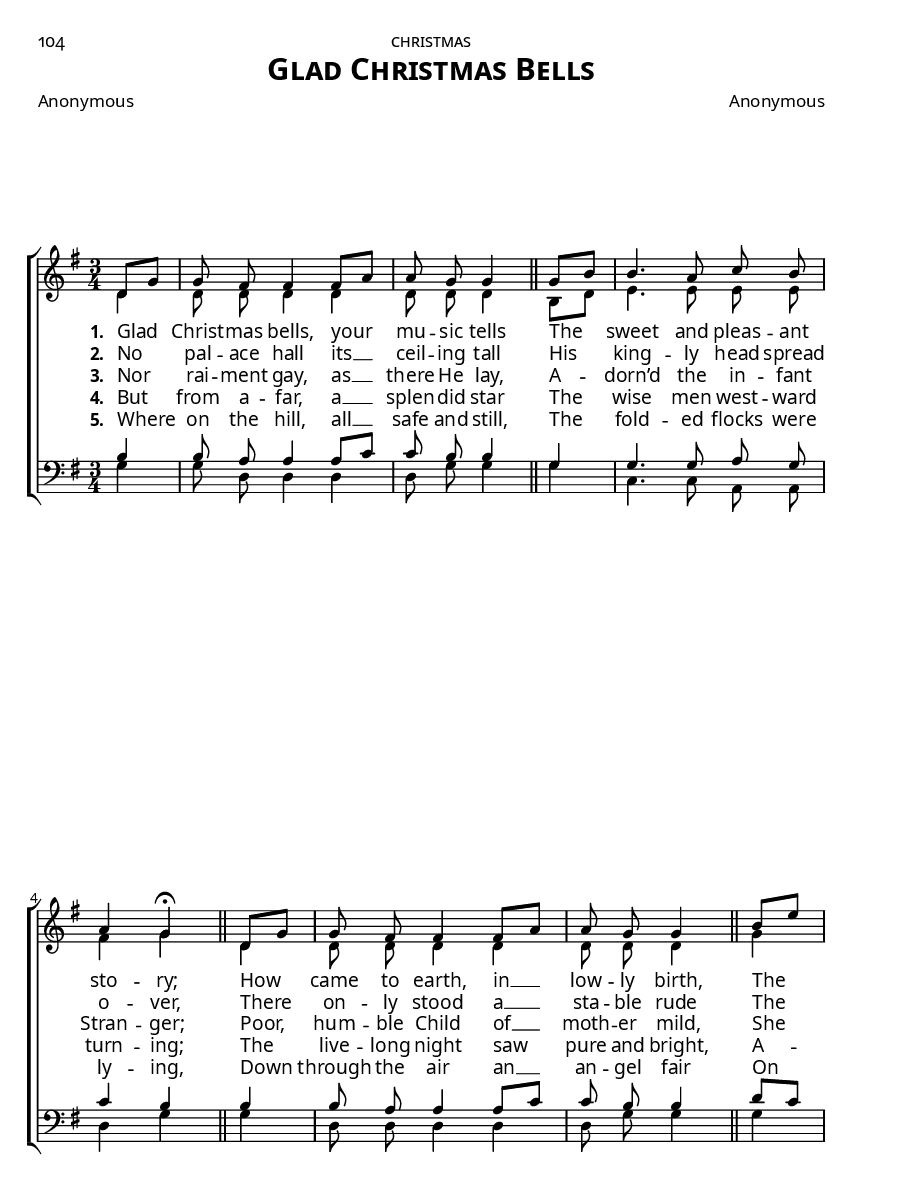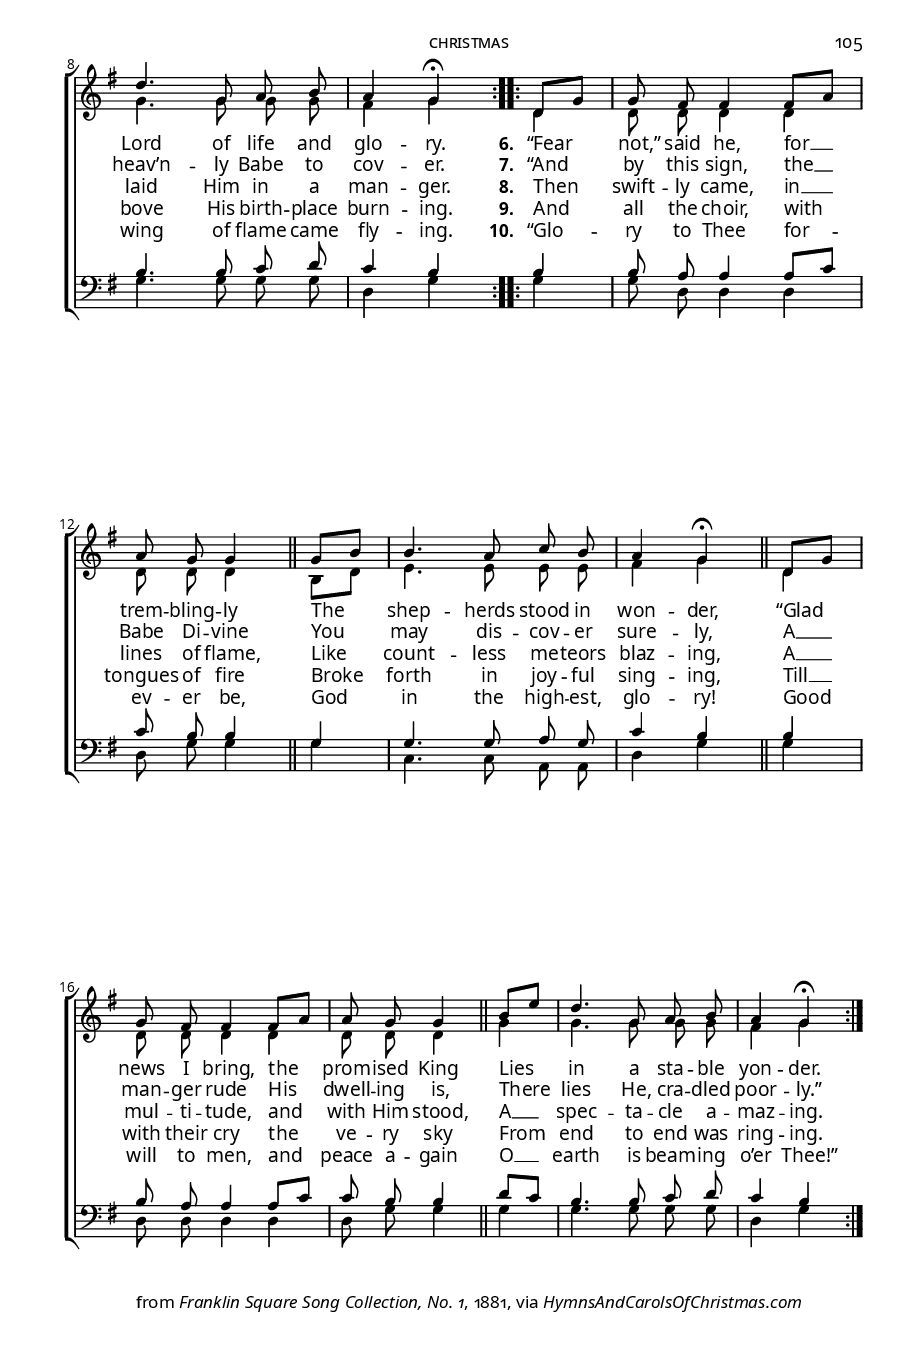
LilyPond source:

\version "2.14.2"
\include "util.ly"
\header {
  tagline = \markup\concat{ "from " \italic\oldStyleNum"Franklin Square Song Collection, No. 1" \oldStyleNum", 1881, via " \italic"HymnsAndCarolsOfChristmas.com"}
}
\paper {
  print-all-headers = ##t
  paper-height = 9\in
  paper-width = 6\in
  indent = 0\in
  %system-system-spacing = #'((basic-distance . 10) (padding . 0))
  %system-system-spacing =
  %  #'((basic-distance . 0)
  %     (minimum-distance . 0)
  %     (padding . -0.35)
  %     (stretchability . 100))
  ragged-last-bottom = ##f
  ragged-bottom = ##f
  two-sided = ##t
  inner-margin = 0.5\in
  outer-margin = 0.25\in
  top-margin = 0.25\in
  bottom-margin = 0.25\in
  first-page-number = #104
  print-first-page-number = ##t
  headerLine = \markup{\override #'(font-name . "Garamond Premier Pro") \smallCapsOldStyle"christmas"}
  oddHeaderMarkup = \markup\fill-line{
     \override #'(font-name . "Garamond Premier Pro")\abs-fontsize #8.5
     \combine 
        \fill-line{"" \on-the-fly #print-page-number-check-first
        \oldStylePageNum""
        }
        \fill-line{\headerLine}
  }
  evenHeaderMarkup = \markup {
     \override #'(font-name . "Garamond Premier Pro")\abs-fontsize #8.5
     \combine
        \on-the-fly #print-page-number-check-first
        \oldStylePageNum""
        \fill-line{\headerLine}
  }
}
#(set-global-staff-size 15) \paper{ #(define fonts (make-pango-font-tree "GoudyOlSt BT" "Garamond Premier Pro" "Garamond Premier Pro" (/ 15 20))) }
global = {
  \key g \major
  \time 3/4
  \autoBeamOff
  \override DynamicLineSpanner #'staff-padding = #0.0
  \override DynamicLineSpanner #'Y-extent = #'(-1 . 1)
}

sopMusic = \relative c' {
  \repeat volta 5 {
    \partial 4 d8[ g] |
    g8 fis fis4 fis8[ a] |
    a g g4 \bar"||" g8[ b] |
    b4. a8 c b |
    \partial 2 a4 g\fermata \bar"||"
    
    \partial 4 d8[ g] |
    g fis fis4 fis8[ a] |
    a g g4 \bar"||" b8[ e] |
    d4. g,8 a b |
    \partial 2 a4 g\fermata
  }
}
sopWords = \lyricmode {
  
}

altoMusic = \relative c' {
  d4 |
  d8 d d4 d |
  d8 d d4 b8[ d] |
  e4. e8 e e |
  fis4 g |
  
  d |
  d8 d d4 d |
  d8 d d4 g |
  g4. g8 g g |
  fis4 g
}
altoWords = \lyricmode {
  \dropLyricsIX
  \set stanza = #"1. "
  Glad Christ -- mas bells, your mu -- sic tells
    The sweet and pleas -- ant sto -- ry;
  How came to earth, in __ low -- ly birth,
    The Lord of life and glo -- ry.
    
  \set stanza = #"6. "
  “Fear not,” said he, for __ trem -- bling -- ly
    The shep -- herds stood in won -- der,
  “Glad news I bring, the prom -- ised King
    Lies in a sta -- ble yon -- der.
}
altoWordsII = \lyricmode {
  \dropLyricsIX
  \set stanza = #"2. "
  No pal -- ace hall its __ ceil -- ing tall
    His king -- ly head spread o -- ver,
  There on -- ly stood a __ sta -- ble rude
    The heav’n -- ly Babe to cov -- er.
  
  \set stanza = #"7. "
  “And by this sign, the __ Babe Di -- vine
    You may dis -- cov -- er sure -- ly,
  A __ man -- ger rude His dwell -- ing is,
    There lies He, cra -- dled poor -- ly.”
}
altoWordsIII = \lyricmode {
  \dropLyricsIX
  \set stanza = #"3. "
  Nor rai -- ment gay, as __ there He lay,
    A -- dorn’d the in -- fant Stran -- ger;
  Poor, hum -- ble Child of __ moth -- er mild,
    She laid Him in a man -- ger.
  
  \set stanza = #"8. "
  Then swift -- ly came, in __ lines of flame,
    Like count -- less me -- teors blaz -- ing,
  A __ mul -- ti -- tude, and with Him stood,
    A __ spec -- ta -- cle a -- maz -- ing.
}
altoWordsIV = \lyricmode {
  \dropLyricsIX
  \set stanza = #"4. "
  But from a -- far, a __ splen -- did star
    The wise men west -- ward turn -- ing;
  The live -- long night saw pure and bright,
    A -- bove His birth -- place burn -- ing.
  
  \set stanza = #"9. "
  And all the choir, with tongues of fire
    Broke forth in joy -- ful sing -- ing,
  Till __ with their cry the ve -- ry sky
    From end to end was ring -- ing.
}
altoWordsV = \lyricmode {
  \dropLyricsIX
  \set stanza = #"5. "
  Where on the hill, all __ safe and still,
    The fold -- ed flocks were ly -- ing,
  Down through the air an __ an -- gel fair
    On wing of flame came fly -- ing.
  
  \set stanza = #"10. "
  “Glo -- ry to Thee for -- ev -- er be,
    God in the high -- est, glo -- ry!
  Good will to men, and peace a -- gain
    O __ earth is beam -- ing o’er Thee!”
}
altoWordsVI = \lyricmode {
}
tenorMusic = \relative c' {
  b4 |
  b8 a a4 a8[ c] |
  c b b4 g |
  g4. g8 a g |
  c4 b |
  
  b |
  b8 a a4 a8[ c] |
  c b b4 d8[ c] |
  b4. b8 c d |
  c4 b
}
tenorWords = \lyricmode {

}

bassMusic = \relative c {
  g'4 |
  g8 d d4 d |
  d8 g g4 g |
  c,4. c8 a a |
  d4 g |
  
  g |
  d8 d d4 d |
  d8 g g4 g |
  g4. g8 g g |
  d4 g
}
bassWords = \lyricmode {

}

pianoRH = \relative c' {
  
}
pianoLH = \relative c' {
  
}

\score {
  <<
   \new ChoirStaff <<
%    \new Lyrics = sopranos \with { \override VerticalAxisGroup #'nonstaff-relatedstaff-spacing = #'((basic-distance . 1)) }
    \new Staff = women <<
      \new Voice = "sopranos" { \voiceOne << \global \repeat unfold2\sopMusic >> }
      \new Voice = "altos" { \voiceTwo << \global \repeat unfold2\altoMusic >> }
    >>
   \new Staff = men <<
      \clef bass
      \new Voice = "tenors" { \voiceOne << \global \repeat unfold2\tenorMusic >> }
      \new Voice = "basses" { \voiceTwo << \global \repeat unfold2\bassMusic >> }
    >>
    \new Lyrics \with { alignAboveContext = #"women" \override VerticalAxisGroup #'nonstaff-relatedstaff-spacing = #'((basic-distance . 1))} \lyricsto "sopranos" \sopWords
     \new Lyrics = "altosVI"  \with { alignBelowContext = #"women" \override VerticalAxisGroup #'nonstaff-relatedstaff-spacing = #'((basic-distance . 1))} \lyricsto "sopranos" \altoWordsVI
    \new Lyrics = "altosV"  \with { alignBelowContext = #"women" \override VerticalAxisGroup #'nonstaff-relatedstaff-spacing = #'((basic-distance . 1))} \lyricsto "sopranos" \altoWordsV
    \new Lyrics = "altosIV"  \with { alignBelowContext = #"women" \override VerticalAxisGroup #'nonstaff-relatedstaff-spacing = #'((basic-distance . 1))} \lyricsto "sopranos" \altoWordsIV
    \new Lyrics = "altosIII"  \with { alignBelowContext = #"women" \override VerticalAxisGroup #'nonstaff-relatedstaff-spacing = #'((basic-distance . 1))} \lyricsto "sopranos" \altoWordsIII
    \new Lyrics = "altosII"  \with { alignBelowContext = #"women" \override VerticalAxisGroup #'nonstaff-relatedstaff-spacing = #'((basic-distance . 1))} \lyricsto "sopranos" \altoWordsII
    \new Lyrics = "altos"  \with { alignBelowContext = #"women" \override VerticalAxisGroup #'nonstaff-relatedstaff-spacing = #'((padding . -0.5)) } \lyricsto "sopranos" \altoWords
    \new Lyrics \with { alignAboveContext = #"men" \override VerticalAxisGroup #'nonstaff-relatedstaff-spacing = #'((basic-distance . 1)) } \lyricsto "tenors" \tenorWords
    \new Lyrics \with { alignBelowContext = #"men" \override VerticalAxisGroup #'nonstaff-relatedstaff-spacing = #'((basic-distance . 1)) } \lyricsto "basses" \bassWords
  >>
%    \new PianoStaff << \new Staff { \new Voice { \pianoRH } } \new Staff { \clef "bass" \pianoLH } >>
  >>
  \layout {
    \context {
      \Score
      %\override SpacingSpanner #'base-shortest-duration = #(ly:make-moment 1 8)
      %\override SpacingSpanner #'common-shortest-duration = #(ly:make-moment 1 4)
    }
    \context {
      % Remove all empty staves
      % \Staff \RemoveEmptyStaves \override VerticalAxisGroup #'remove-first = ##t
    }
    \context {
      \Lyrics
      \override LyricText #'X-offset = #center-on-word
    }
  }
  \header {
    title = \markup{\override #'(font-name . "Garamond Premier Pro Semibold"){ \abs-fontsize #15 \smallCapsOldStyle"Glad Christmas Bells"}}
    poet = \markup\oldStyleNum"Anonymous"
    composer = \markup\oldStyleNum"Anonymous"
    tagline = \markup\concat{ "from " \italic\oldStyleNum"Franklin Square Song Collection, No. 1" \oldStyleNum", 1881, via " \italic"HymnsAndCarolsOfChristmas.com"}
  }
}

